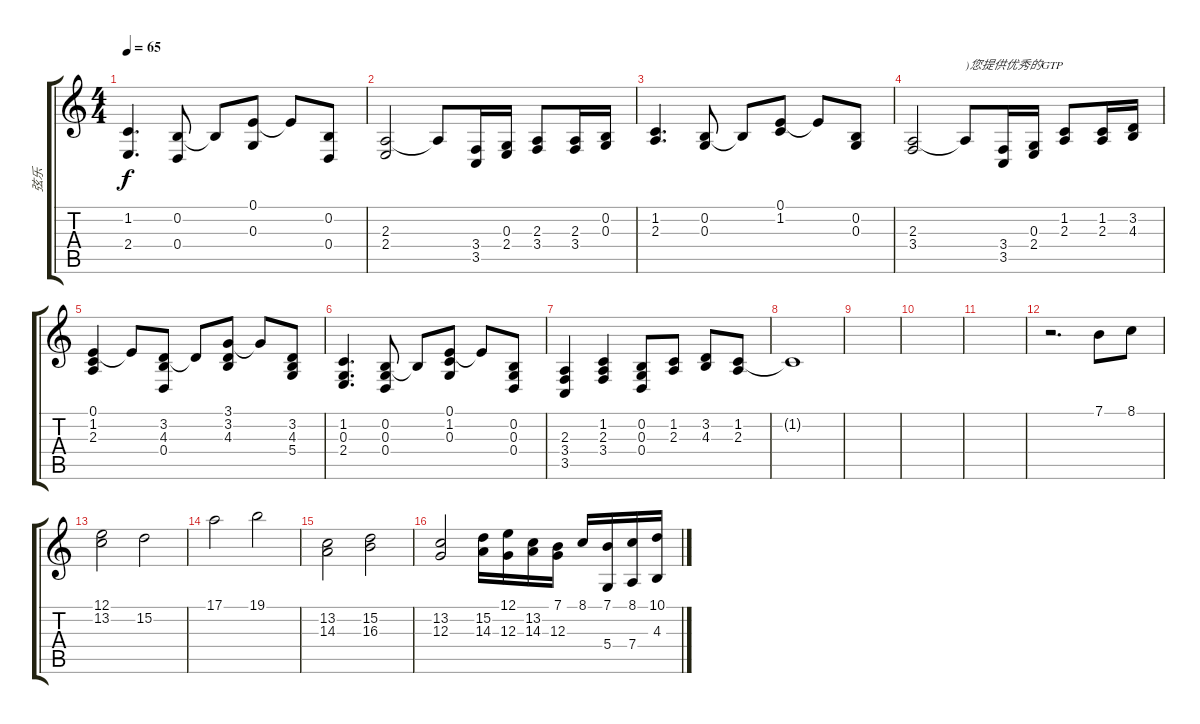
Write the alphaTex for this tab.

\track ("弦乐" "弦乐") {instrument stringensemble1}
\staff {score tabs}
\tuning (E4 B3 G3 D3 A2 E2) {hide}
\ts (4 4)
\tempo 65
\clef g2
\ks c
(1.2 2.4).4{d dy f instrument stringensemble1} (0.2 0.4).8 0.2{t}.8 (0.1 0.3).8 0.1{t}.8 (0.2 0.4).8 |
(2.3 2.4).2 2.3{t}.8 (3.4 3.5).16 (0.3 2.4).16 (2.3 3.4).8 (2.3 3.4).16 (0.2 0.3).16 |
(1.2 2.3).4{d} (0.2 0.3).8 0.2{t}.8 (0.1 1.2).8 0.1{t}.8 (0.2 0.3).8 |
(2.3 3.4).2 2.3{t}.8{txt ")您提供优秀的GTP"} (3.4 3.5).16 (0.3 2.4).16 (1.2 2.3).8 (1.2 2.3).16 (3.2 4.3).16 |
(0.1 1.2 2.3).4 0.1{t}.8 (3.2 4.3 0.4).8 3.2{t}.8 (3.1 3.2 4.3).8 3.1{t}.8 (3.2 4.3 5.4).8 |
(1.2 0.3 2.4).4{d} (0.2 0.3 0.4).8 0.2{t}.8 (0.1 1.2 0.3).8 0.1{t}.8 (0.2 0.3 0.4).8 |
(2.3 3.4 3.5).4 (1.2 2.3 3.4).4 (0.2 0.3 0.4).8 (1.2 2.3).8 (3.2 4.3).8 (1.2 2.3).8 |
1.2{t}.1 |
|
|
|
r.2{d} 7.1.8 8.1.8 |
(12.1 13.2).2 15.2.2 |
17.1.2 19.1.2 |
(13.2 14.3).2 (15.2 16.3).2 |
(13.2 12.3).2 (15.2 14.3).16 (12.1 12.3).16 (13.2 14.3).16 (7.1 12.3).16 8.1.16 (7.1 5.4).16 (8.1 7.4).16 (10.1 4.3).16
